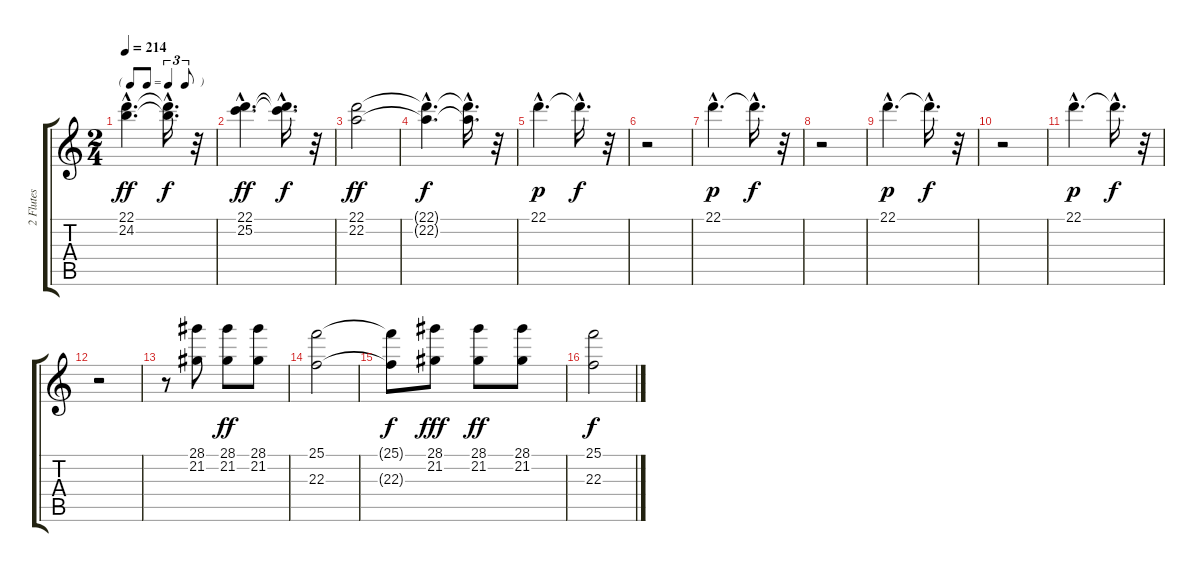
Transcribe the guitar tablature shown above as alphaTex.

\track ("2 Flutes" "2 Flutes") {instrument flute}
\staff {score tabs}
\tuning (E4 B3 G3 D3 A2 E2) {hide}
\ts (2 4)
\tf triplet8th
\tempo 214
\clef g2
\ks c
(22.1{hac} 24.2{hac}).4{d dy ff} (22.1{hac t} 24.2{hac t}).16{d dy f} r.32 |
(22.1{hac} 25.2{hac}).4{d dy ff} (22.1{hac t} 25.2{hac t}).16{d dy f} r.32 |
(22.1 22.2).2{dy ff} |
(22.1{hac t} 22.2{hac t}).4{d dy f} (22.1{hac t} 22.2{hac t}).16{d} r.32 |
22.1{hac}.4{d dy p} 22.1{hac t}.16{d dy f} r.32 |
r.2 |
22.1{hac}.4{d dy p} 22.1{hac t}.16{d dy f} r.32 |
r.2 |
22.1{hac}.4{d dy p} 22.1{hac t}.16{d dy f} r.32 |
r.2 |
22.1{hac}.4{d dy p} 22.1{hac t}.16{d dy f} r.32 |
r.2 |
r.8 (28.1 21.2).8 (28.1 21.2).8{dy ff} (28.1 21.2).8 |
(25.1 22.3).2 |
(25.1{t} 22.3{t}).8{dy f} (28.1 21.2).8{dy fff} (28.1 21.2).8{dy ff} (28.1 21.2).8 |
(25.1 22.3).2{dy f}
